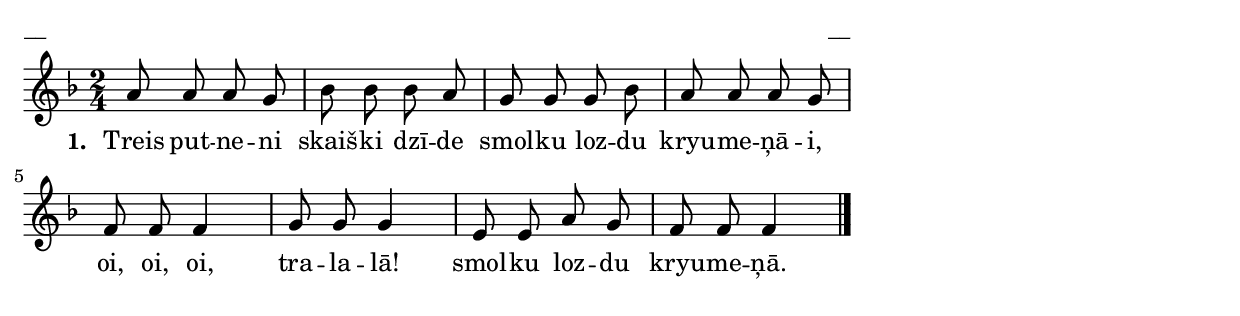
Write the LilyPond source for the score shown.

\version "2.13.18"

\paper {
line-width = 14\cm
left-margin = 0.4\cm
between-system-padding = 0.1\cm
between-system-space = 0.1\cm
}
% SBTZK, p.74b
\layout {
indent = #0
ragged-last = ##f
}


voiceA = \relative c' {
\clef "treble"
\key f \major
\time 2/4
a'8 a a g | bes bes bes a | g g g bes | a a a g |
f f f4 | g8 g g4 | e8 e a g | f f f4 \bar"|."
}

lyricA = \lyricmode {
\set stanza = "1. "
Treis put -- ne -- ni skaiš -- ki dzī -- de smol -- ku loz -- du kryu -- me -- ņā -- i,
oi, oi, oi, tra -- la -- lā! smol -- ku loz -- du kryu -- me -- ņā.
}


fullScore = <<
%\new ChordNames { \chordsA }
\new Staff {
<<
\new Voice = "voiceA" { \oneVoice \autoBeamOff \voiceA }
\lyricsto "voiceA" \new Lyrics  \lyricA
%\new Voice = "voiceB" { \voiceTwo \autoBeamOff \voiceB }
>>
}
>>



\score {
\fullScore
\header { piece = "__" opus = "__" }
}
\markup { \with-color #(x11-color 'white) \sans \smaller "__" }
\score {
\unfoldRepeats
\fullScore
\midi {
\context { \Staff \remove "Staff_performer" }
\context { \Voice \consists "Staff_performer" }
}
}


